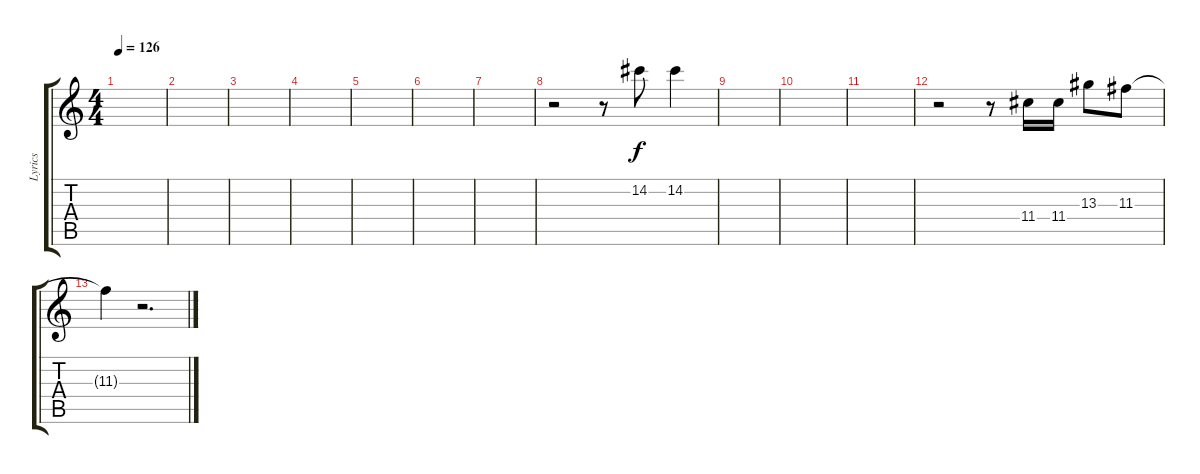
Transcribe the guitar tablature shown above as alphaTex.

\track ("Lyrics" "Lyrics") {instrument overdrivenguitar}
\staff {score tabs}
\tuning (E4 B3 G3 D3 A2 E2) {hide}
\ts (4 4)
\tempo 126
\clef g2
\ks c
|
|
|
|
|
|
|
r.2 r.8 14.2.8 14.2.4 |
|
|
|
r.2 r.8 11.4.16 11.4.16 13.3.8 11.3.8 |
11.3{t}.4 r.2{d}
